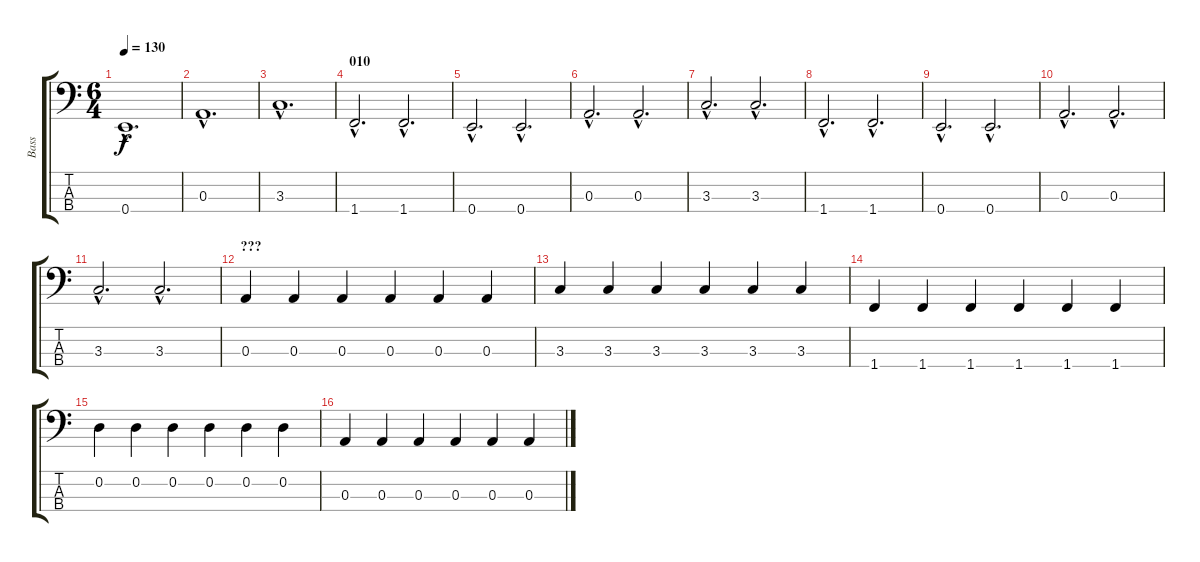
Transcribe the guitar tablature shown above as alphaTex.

\track ("Bass" "Bass") {instrument electricbasspick}
\staff {score tabs}
\tuning (G2 D2 A1 E1) {hide}
\ts (6 4)
\tempo 130
\clef f4
\ks c
0.4{hac}.1{d dy f} |
0.3{hac}.1{d} |
3.3{hac}.1{d} |
\section ("" "010")
1.4{hac}.2{d} 1.4{hac}.2{d} |
0.4{hac}.2{d} 0.4{hac}.2{d} |
0.3{hac}.2{d} 0.3{hac}.2{d} |
3.3{hac}.2{d} 3.3{hac}.2{d} |
1.4{hac}.2{d} 1.4{hac}.2{d} |
0.4{hac}.2{d} 0.4{hac}.2{d} |
0.3{hac}.2{d} 0.3{hac}.2{d} |
3.3{hac}.2{d} 3.3{hac}.2{d} |
\section ("" "???")
0.3.4 0.3.4 0.3.4 0.3.4 0.3.4 0.3.4 |
3.3.4 3.3.4 3.3.4 3.3.4 3.3.4 3.3.4 |
1.4.4 1.4.4 1.4.4 1.4.4 1.4.4 1.4.4 |
0.2.4 0.2.4 0.2.4 0.2.4 0.2.4 0.2.4 |
0.3.4 0.3.4 0.3.4 0.3.4 0.3.4 0.3.4
